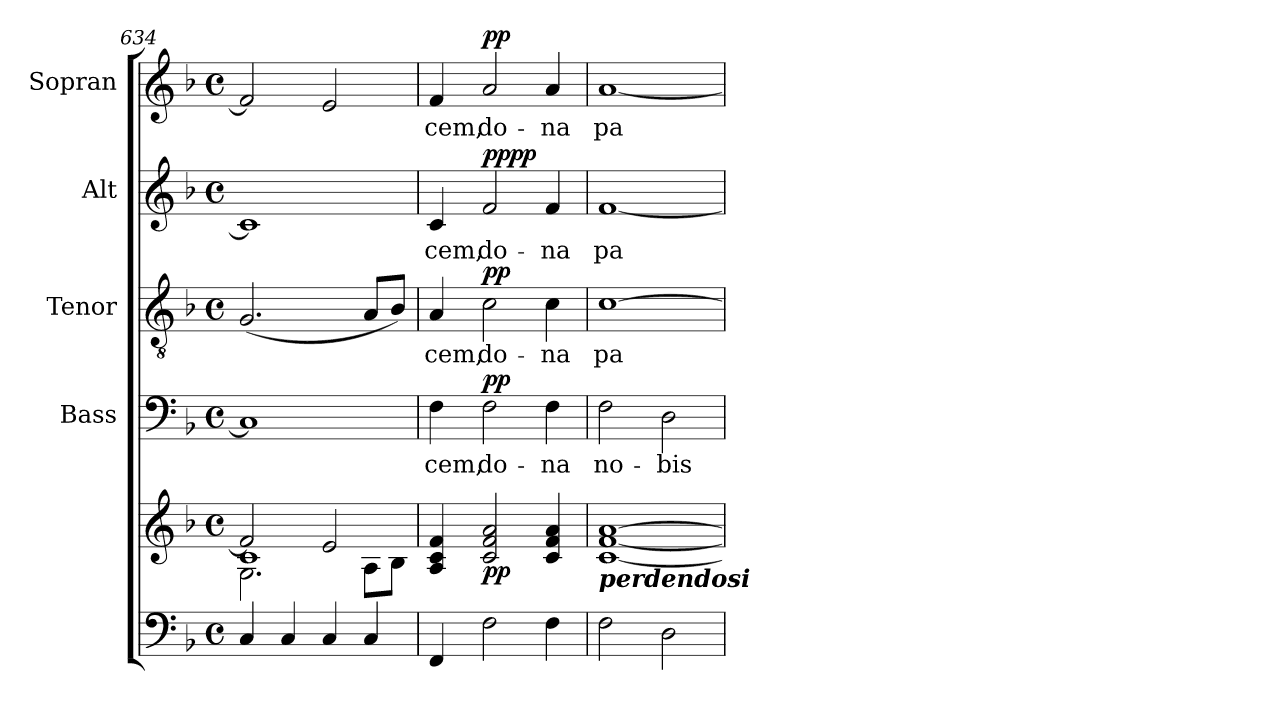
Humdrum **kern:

**kern	**kern	**dynam	**kern	**text	**dynam	**kern	**text	**dynam	**kern	**text	**dynam	**kern	**text	**dynam
*part5	*part5	*part5	*part4	*part4	*part4	*part3	*part3	*part3	*part2	*part2	*part2	*part1	*part1	*part1
*staff6	*staff5	*staff5/6	*staff4	*staff4	*staff4	*staff3	*staff3	*staff3	*staff2	*staff2	*staff2	*staff1	*staff1	*staff1
*	*	*	*I"Bass	*	*	*I"Tenor	*	*	*I"Alt	*	*	*I"Sopran	*	*
*	*	*	*I'B.	*	*	*I'T.	*	*	*I'A.	*	*	*I'S.	*	*
*clefF4	*clefG2	*	*clefF4	*	*	*clefGv2	*	*	*clefG2	*	*	*clefG2	*	*
*k[b-]	*k[b-]	*	*k[b-]	*	*	*k[b-]	*	*	*k[b-]	*	*	*k[b-]	*	*
*F:	*F:	*	*F:	*	*	*F:	*	*	*F:	*	*	*F:	*	*
*M4/4	*M4/4	*	*M4/4	*	*	*M4/4	*	*	*M4/4	*	*	*M4/4	*	*
*met(c)	*met(c)	*	*met(c)	*	*	*met(c)	*	*	*met(c)	*	*	*met(c)	*	*
=634	=634	=634	=634	=634	=634	=634	=634	=634	=634	=634	=634	=634	=634	=634
*	*^	*	*	*	*	*	*	*	*	*	*	*	*	*
*	*	*^	*	*	*	*	*	*	*	*	*	*	*	*	*
4C/	2f/]	2.G\	1c	.	1C]	.	.	(<2.G/	.	.	1c]	.	.	2f/]	.	.
4C/	.	.	.	.	.	.	.	.	.	.	.	.	.	.	.	.
4C/	2e/	.	.	.	.	.	.	.	.	.	.	.	.	2e/	.	.
4C/	.	8A\L	.	.	.	.	.	8A/L	.	.	.	.	.	.	.	.
.	.	8B-\J	.	.	.	.	.	8B-/J)	.	.	.	.	.	.	.	.
*	*	*v	*v	*	*	*	*	*	*	*	*	*	*	*	*	*
=635	=635	=635	=635	=635	=635	=635	=635	=635	=635	=635	=635	=635	=635	=635	=635
!	!	!	!	!	!LO:LY:b	!	!	!LO:LY:b	!	!	!LO:LY:b	!	!	!LO:LY:b	!
*	*v	*v	*	*	*	*	*	*	*	*	*	*	*	*	*
4FF/	4A/ 4c/ 4f/	.	4F\	-cem,	.	4A/	-cem,	.	4c/	-cem,	.	4f/	-cem,	.
!	!	!LO:DY:b	!	!LO:LY:b	!LO:DY:a	!	!LO:LY:b	!LO:DY:a	!	!LO:LY:b	!LO:DY:a	!	!LO:LY:b	!
!	!	!	!	!	!	!	!	!	!	!	!LO:DY:n=1:a	!	!	!LO:DY:a
2F\	2c/ 2f/ 2a/	pp	2F\	do-	pp	2c\	do-	pp	2f/	do-	pp pp	2a/	do-	pp
!	!	!	!	!LO:LY:b	!	!	!LO:LY:b	!	!	!LO:LY:b	!	!	!LO:LY:b	!
4F\	4c/ 4f/ 4a/	.	4F\	-na	.	4c\	-na	.	4f/	-na	.	4a/	-na	.
=636	=636	=636	=636	=636	=636	=636	=636	=636	=636	=636	=636	=636	=636	=636
!	!LO:TX:b:Bi:t=perdendosi	!	!	!	!	!	!	!	!	!	!	!	!	!
!	!	!	!	!LO:LY:b	!	!	!LO:LY:b	!	!	!LO:LY:b	!	!	!LO:LY:b	!
2F\	[1c [1f [1a	.	2F\	no-	.	[1c	pa-	.	[1f	pa-	.	[1a	pa-	.
!	!	!	!	!LO:LY:b	!	!	!	!	!	!	!	!	!	!
2D\	.	.	2D\	-bis	.	.	.	.	.	.	.	.	.	.
=	=	=	=	=	=	=	=	=	=	=	=	=	=	=
*-	*-	*-	*-	*-	*-	*-	*-	*-	*-	*-	*-	*-	*-	*-
